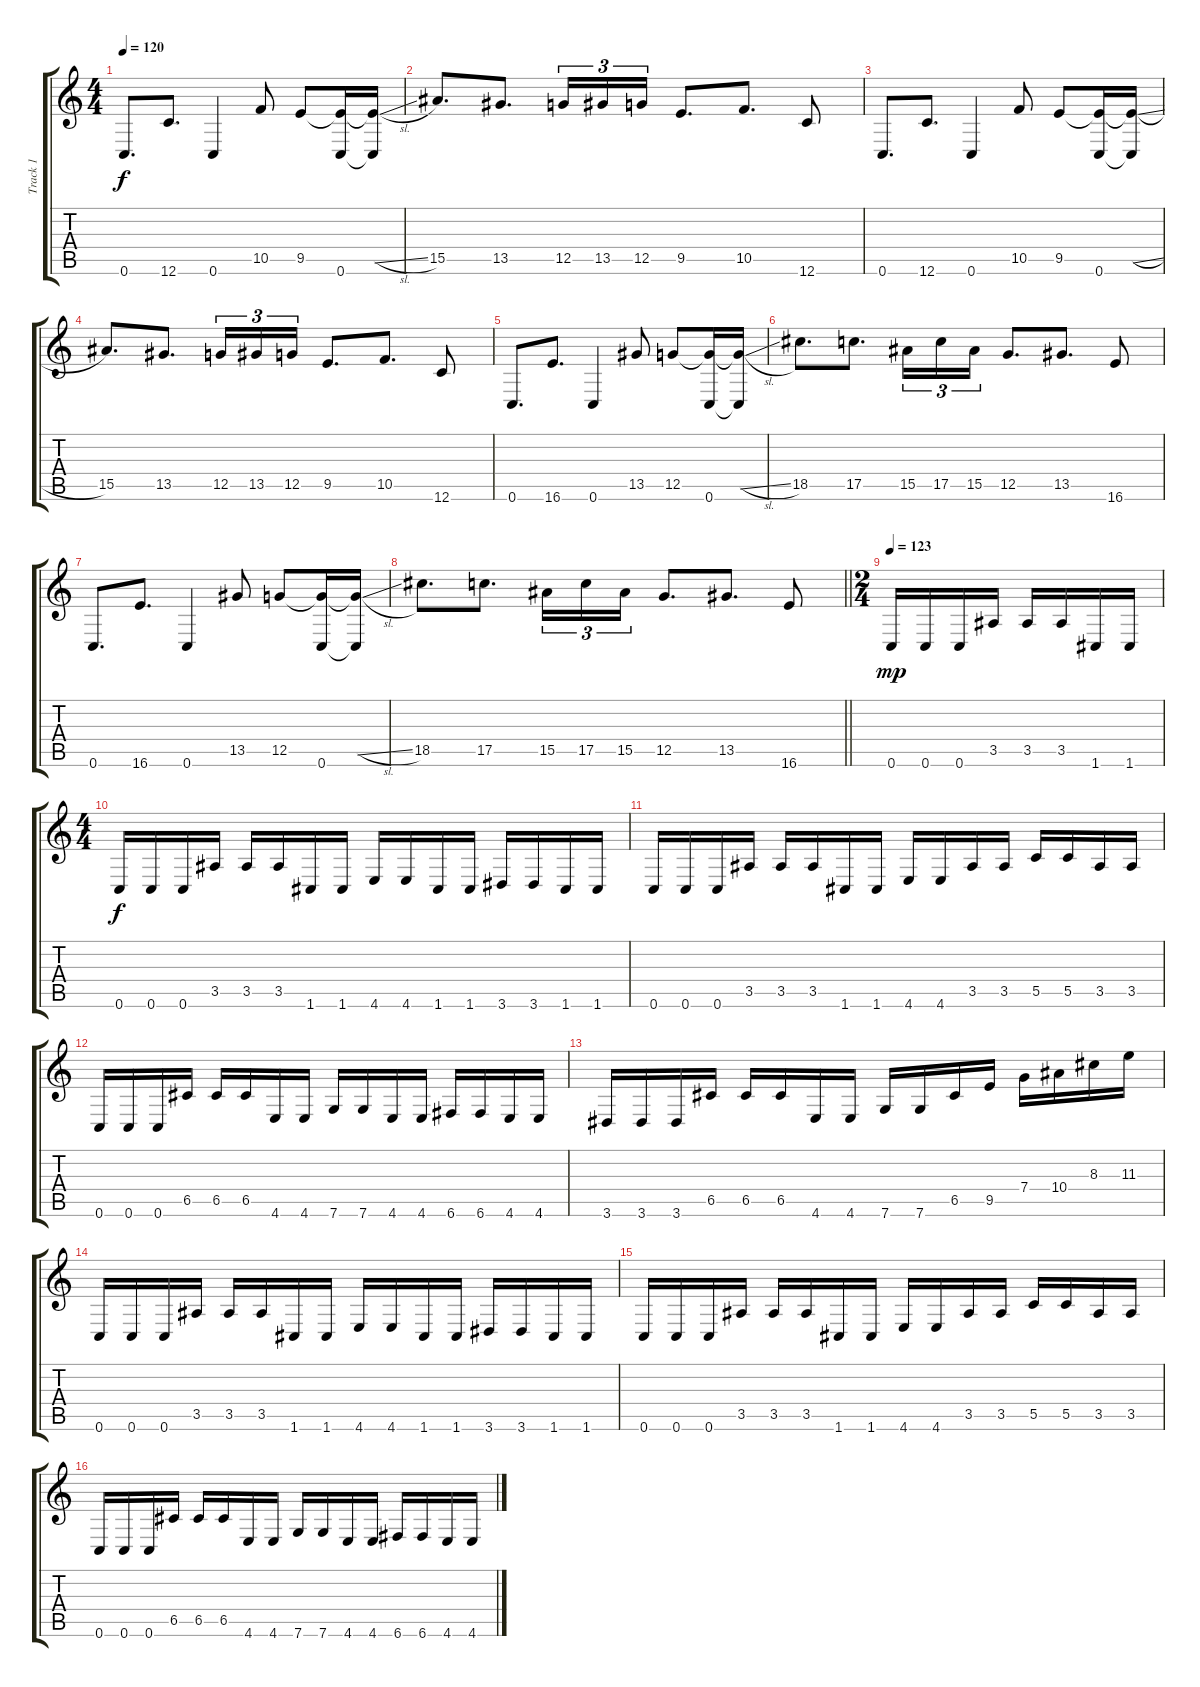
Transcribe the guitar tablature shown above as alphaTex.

\track ("Track 1" "Track 1") {instrument distortionguitar}
\staff {score tabs}
\tuning (D4 A3 F3 C3 G2 C2) {hide}
\ts (4 4)
\tempo 120
\clef g2
\ks c
0.6.8{d dy f} 12.6.8{d} 0.6.4 10.5.8 9.5.8 (9.5{t} 0.6).16 (9.5{sl t} 0.6{t}).16 |
15.5.8{d} 13.5.8{d} 12.5.16{tu (3 2)} 13.5.16{tu (3 2)} 12.5.16{tu (3 2)} 9.5.8{d} 10.5.8{d} 12.6.8 |
0.6.8{d} 12.6.8{d} 0.6.4 10.5.8 9.5.8 (9.5{t} 0.6).16 (9.5{sl t} 0.6{t}).16 |
15.5.8{d} 13.5.8{d} 12.5.16{tu (3 2)} 13.5.16{tu (3 2)} 12.5.16{tu (3 2)} 9.5.8{d} 10.5.8{d} 12.6.8 |
0.6.8{d} 16.6.8{d} 0.6.4 13.5.8 12.5.8 (12.5{t} 0.6).16 (12.5{sl t} 0.6{t}).16 |
18.5.8{d} 17.5.8{d} 15.5.16{tu (3 2)} 17.5.16{tu (3 2)} 15.5.16{tu (3 2)} 12.5.8{d} 13.5.8{d} 16.6.8 |
0.6.8{d} 16.6.8{d} 0.6.4 13.5.8 12.5.8 (12.5{t} 0.6).16 (12.5{sl t} 0.6{t}).16 |
\barLineRight lightlight
18.5.8{d} 17.5.8{d} 15.5.16{tu (3 2)} 17.5.16{tu (3 2)} 15.5.16{tu (3 2)} 12.5.8{d} 13.5.8{d} 16.6.8 |
\ts (2 4)
\tempo 123
0.6.16{dy mp} 0.6.16 0.6.16 3.5.16 3.5.16 3.5.16 1.6.16 1.6.16 |
\ts (4 4)
0.6.16{dy f} 0.6.16 0.6.16 3.5.16 3.5.16 3.5.16 1.6.16 1.6.16 4.6.16 4.6.16 1.6.16 1.6.16 3.6.16 3.6.16 1.6.16 1.6.16 |
0.6.16 0.6.16 0.6.16 3.5.16 3.5.16 3.5.16 1.6.16 1.6.16 4.6.16 4.6.16 3.5.16 3.5.16 5.5.16 5.5.16 3.5.16 3.5.16 |
0.6.16 0.6.16 0.6.16 6.5.16 6.5.16 6.5.16 4.6.16 4.6.16 7.6.16 7.6.16 4.6.16 4.6.16 6.6.16 6.6.16 4.6.16 4.6.16 |
3.6.16 3.6.16 3.6.16 6.5.16 6.5.16 6.5.16 4.6.16 4.6.16 7.6.16 7.6.16 6.5.16 9.5.16 7.4.16 10.4.16 8.3.16 11.3.16 |
0.6.16 0.6.16 0.6.16 3.5.16 3.5.16 3.5.16 1.6.16 1.6.16 4.6.16 4.6.16 1.6.16 1.6.16 3.6.16 3.6.16 1.6.16 1.6.16 |
0.6.16 0.6.16 0.6.16 3.5.16 3.5.16 3.5.16 1.6.16 1.6.16 4.6.16 4.6.16 3.5.16 3.5.16 5.5.16 5.5.16 3.5.16 3.5.16 |
0.6.16 0.6.16 0.6.16 6.5.16 6.5.16 6.5.16 4.6.16 4.6.16 7.6.16 7.6.16 4.6.16 4.6.16 6.6.16 6.6.16 4.6.16 4.6.16
